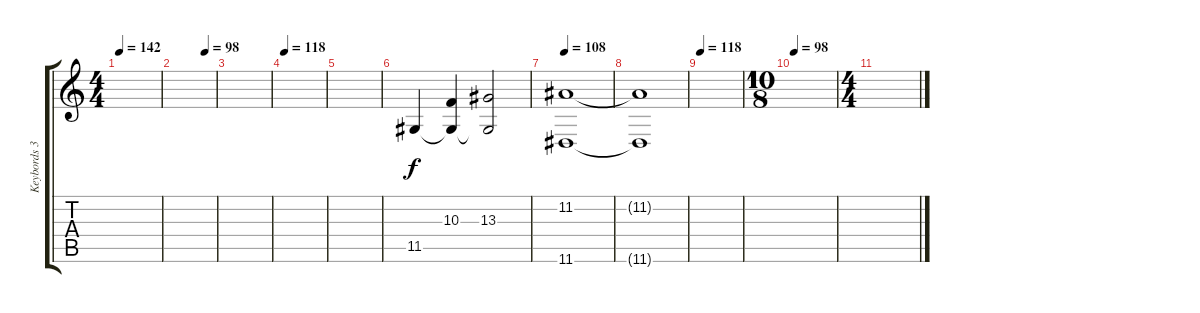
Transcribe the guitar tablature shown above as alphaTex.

\track ("Keybords 3" "Keybords 3") {instrument brasssection}
\staff {score tabs}
\tuning (E4 B3 G3 D3 A2 E2) {hide}
\ts (4 4)
\tempo 142
\clef g2
\ks c
|
\tempo (98 0.75)
|
|
\tempo 118
|
|
11.5.4{volume 10 instrument synthstrings1} (10.3 11.5{t}).4 (13.3 11.5{t}).2 |
\tempo 108
(11.2 11.6).1 |
(11.2{t} 11.6{t}).1{volume 4} |
\tempo 118
|
\ts (10 8)
\tempo 98
|
\ts (4 4)
